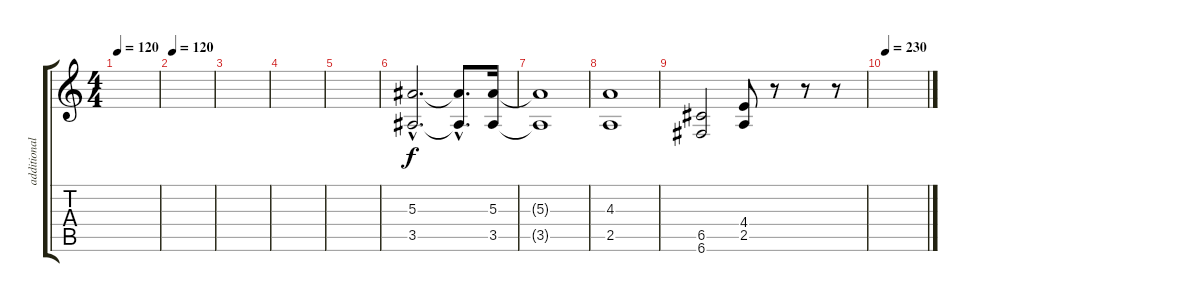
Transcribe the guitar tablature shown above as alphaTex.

\track ("additional guitar" "additional") {instrument distortionguitar}
\staff {score tabs}
\tuning (D4 A3 F3 C3 G2 C2) {hide}
\ts (4 4)
\tempo 120
\clef g2
\ks c
|
\tempo 120
|
|
|
|
(5.3{hac} 3.5{hac}).2{d} (5.3{hac t} 3.5{hac t}).8{d} (5.3 3.5).16 |
(5.3{t} 3.5{t}).1 |
(4.3 2.5).1 |
(6.5 6.6).2 (4.4 2.5).8 r.8 r.8 r.8 |
\tempo 230
